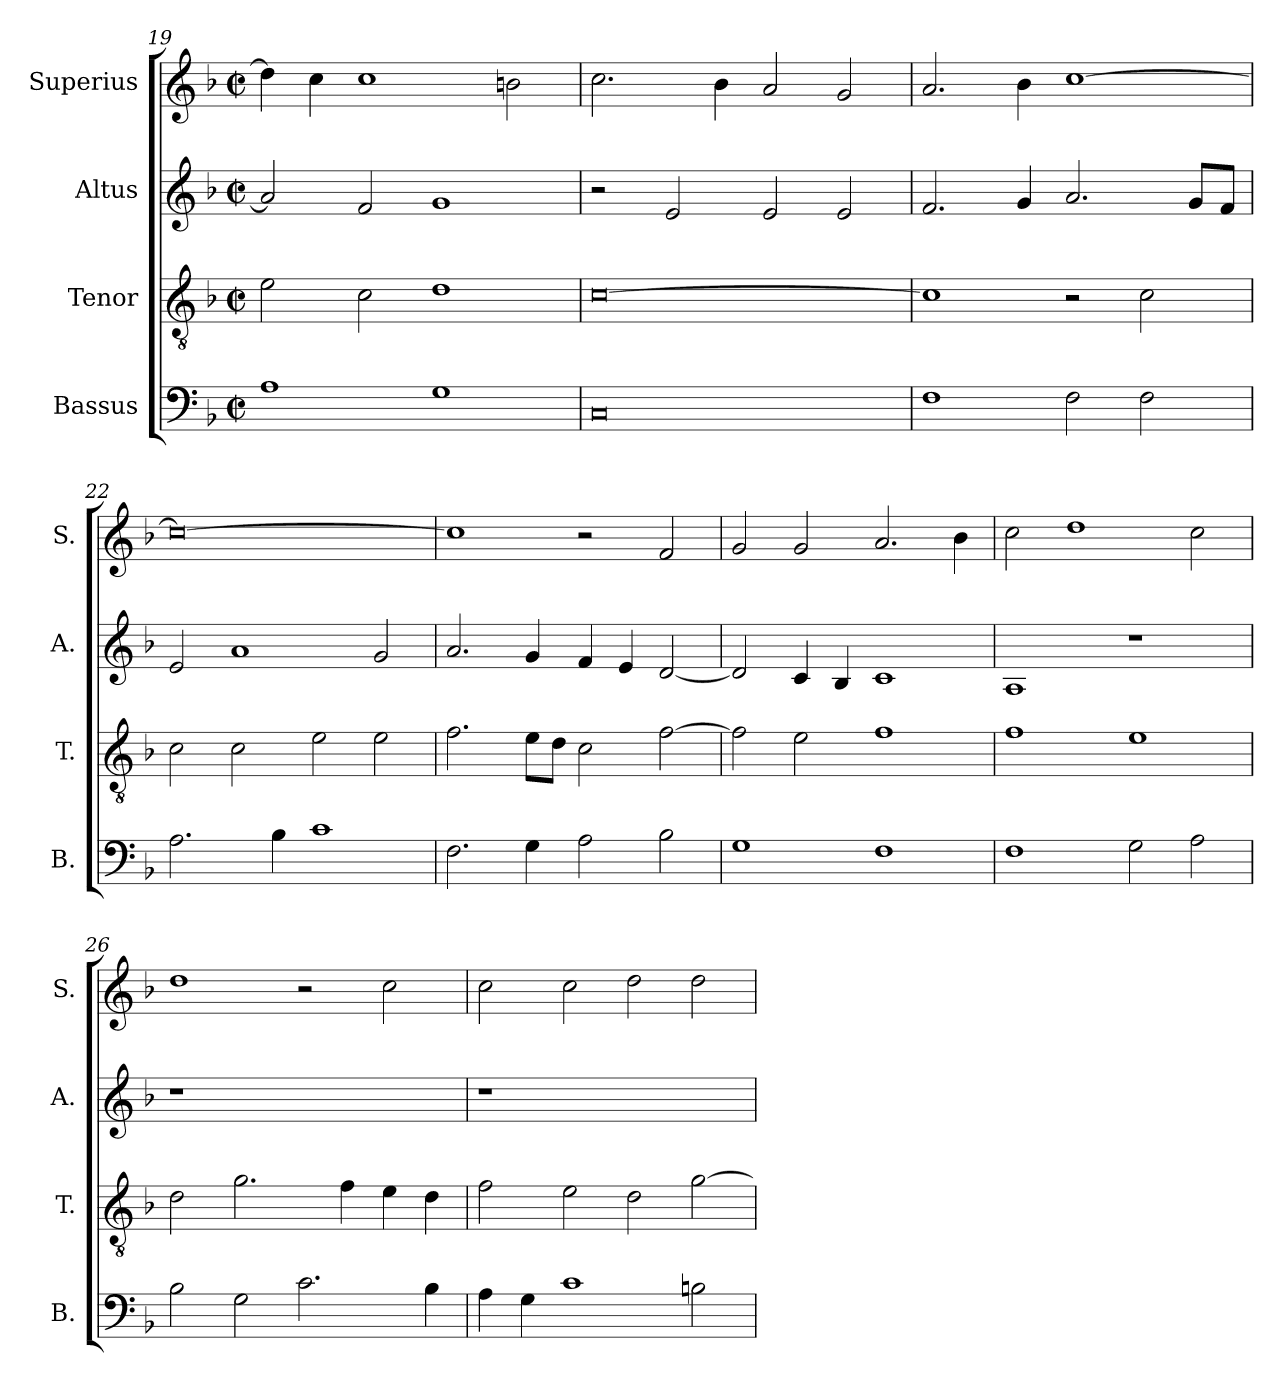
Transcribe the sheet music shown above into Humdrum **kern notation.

**kern	**kern	**kern	**kern
*part4	*part3	*part2	*part1
*staff4	*staff3	*staff2	*staff1
*I"Bassus	*I"Tenor	*I"Altus	*I"Superius
*I'B.	*I'T.	*I'A.	*I'S.
*clefF4	*clefGv2	*clefG2	*clefG2
*	*ITrd7c12	*	*
*k[b-]	*k[b-]	*k[b-]	*k[b-]
*F:	*F:	*F:	*F:
*M2/2	*M2/2	*M2/2	*M2/2
*met(c|)	*met(c|)	*met(c|)	*met(c|)
=19	=19	=19	=19
1Ai	2Ei\	2ai/]	4ddi\]
.	.	.	4cci\
.	2Ci\	2fi/	1cci
1Gi	1Di	1gi	.
.	.	.	2bni\
=20	=20	=20	=20
0Ci	[>0Ci	2r	2.cci\
.	.	2ei/	.
.	.	.	4b-i\
.	.	2ei/	2ai/
.	.	2ei/	2gi/
!!LO:LB:g=z
=21	=21	=21	=21
1Fi	1Ci]	2.fi/	2.ai/
.	.	4gi/	4b-i\
2Fi\	2r	2.ai/	[>1cci
2Fi\	2Ci\	.	.
.	.	8gi/L	.
.	.	8fi/J	.
=22	=22	=22	=22
2.Ai\	2Ci\	2ei/	0cci_>
.	2Ci\	1ai	.
4B-i\	.	.	.
1ci	2Ei\	.	.
.	2Ei\	2gi/	.
=23	=23	=23	=23
2.Fi\	2.Fi\	2.ai/	1cci]
4Gi\	8Ei\L	4gi/	.
.	8Di\J	.	.
2Ai\	2Ci\	4fi/	2r
.	.	4ei/	.
2B-i\	[>2Fi\	[<2di/	2fi/
=24	=24	=24	=24
1Gi	2Fi\]	2di/]	2gi/
.	2Ei\	4ci/	2gi/
.	.	4B-i/	.
1Fi	1Fi	1ci	2.ai/
.	.	.	4b-i\
!!LO:PB:g=z
=25	=25	=25	=25
1Fi	1Fi	1Ai	2cci\
.	.	.	1ddi
2Gi\	1Ei	1r	.
2Ai\	.	.	2cci\
=26	=26	=26	=26
!	!	!LO:N:vis=1	!
2B-i\	2Di\	1r	1ddi
2Gi\	2.Gi\	.	.
2.ci\	.	1ryy	2r
.	4Fi\	.	.
.	4Ei\	.	2cci\
4B-i\	4Di\	.	.
=27	=27	=27	=27
!	!	!LO:N:vis=1	!
4Ai\	2Fi\	1r	2cci\
4Gi\	.	.	.
1ci	2Ei\	.	2cci\
.	2Di\	1ryy	2ddi\
2Bni\	[>2Gi\	.	2ddi\
=	=	=	=
*-	*-	*-	*-
